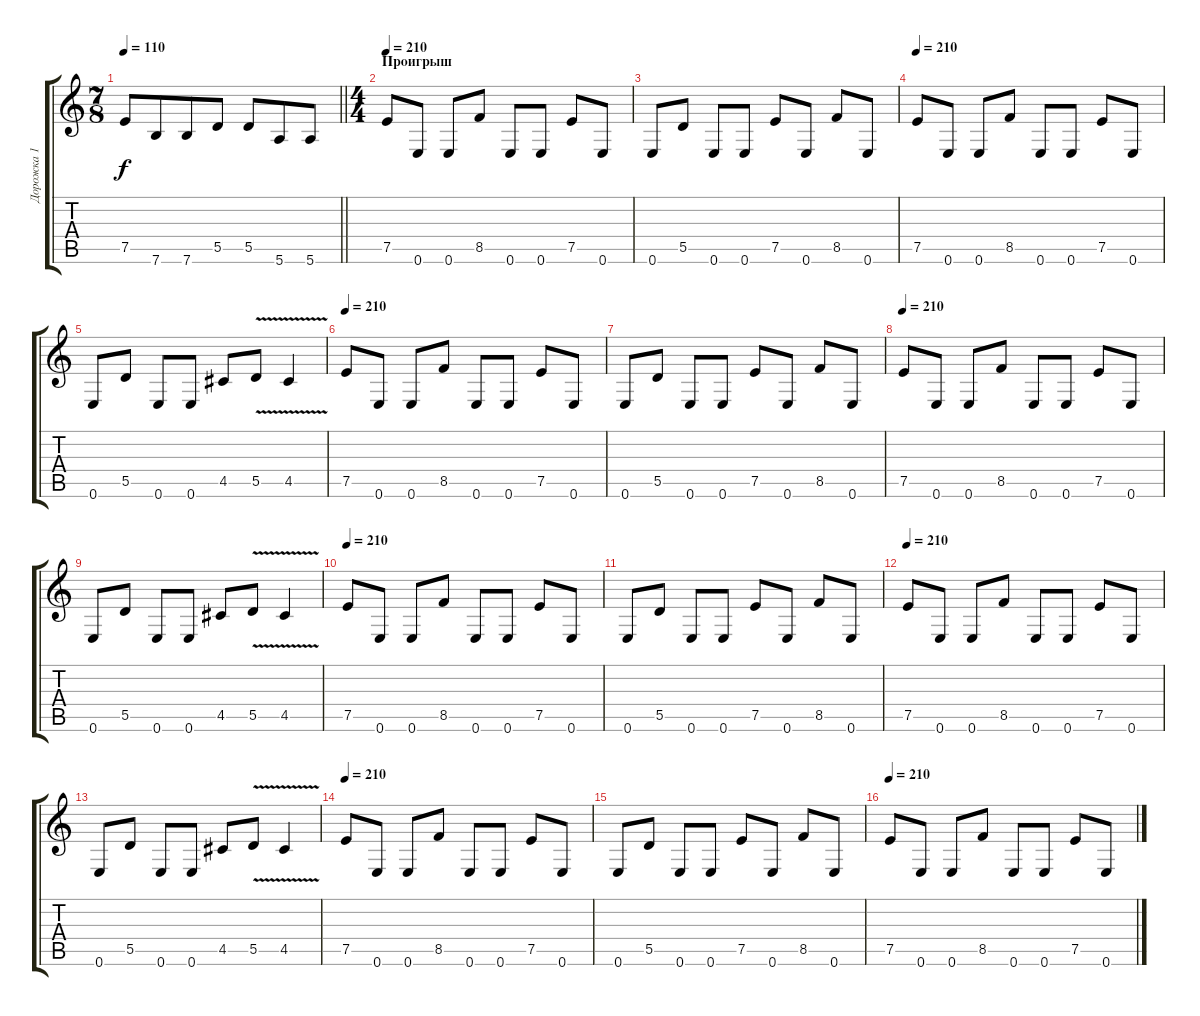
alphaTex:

\track ("Дорожка 1" "Дорожка 1") {instrument distortionguitar}
\staff {score tabs}
\tuning (E4 B3 G3 D3 A2 E2) {hide}
\ts (7 8)
\tempo 110
\clef g2
\barLineRight lightlight
\ks c
7.5.8{dy f} 7.6.8 7.6.8 5.5.8 5.5.8 5.6.8 5.6.8 |
\ts (4 4)
\section ("" "Проигрыш")
\tempo 210
7.5.8 0.6.8 0.6.8 8.5.8 0.6.8 0.6.8 7.5.8 0.6.8 |
0.6.8 5.5.8 0.6.8 0.6.8 7.5.8 0.6.8 8.5.8 0.6.8 |
\tempo 210
7.5.8 0.6.8 0.6.8 8.5.8 0.6.8 0.6.8 7.5.8 0.6.8 |
0.6.8 5.5.8 0.6.8 0.6.8 4.5.8 5.5{v}.8 4.5{v}.4 |
\tempo 210
7.5.8 0.6.8 0.6.8 8.5.8 0.6.8 0.6.8 7.5.8 0.6.8 |
0.6.8 5.5.8 0.6.8 0.6.8 7.5.8 0.6.8 8.5.8 0.6.8 |
\tempo 210
7.5.8 0.6.8 0.6.8 8.5.8 0.6.8 0.6.8 7.5.8 0.6.8 |
0.6.8 5.5.8 0.6.8 0.6.8 4.5.8 5.5{v}.8 4.5{v}.4 |
\tempo 210
7.5.8 0.6.8 0.6.8 8.5.8 0.6.8 0.6.8 7.5.8 0.6.8 |
0.6.8 5.5.8 0.6.8 0.6.8 7.5.8 0.6.8 8.5.8 0.6.8 |
\tempo 210
7.5.8 0.6.8 0.6.8 8.5.8 0.6.8 0.6.8 7.5.8 0.6.8 |
0.6.8 5.5.8 0.6.8 0.6.8 4.5.8 5.5{v}.8 4.5{v}.4 |
\tempo 210
7.5.8 0.6.8 0.6.8 8.5.8 0.6.8 0.6.8 7.5.8 0.6.8 |
0.6.8 5.5.8 0.6.8 0.6.8 7.5.8 0.6.8 8.5.8 0.6.8 |
\tempo 210
7.5.8 0.6.8 0.6.8 8.5.8 0.6.8 0.6.8 7.5.8 0.6.8
